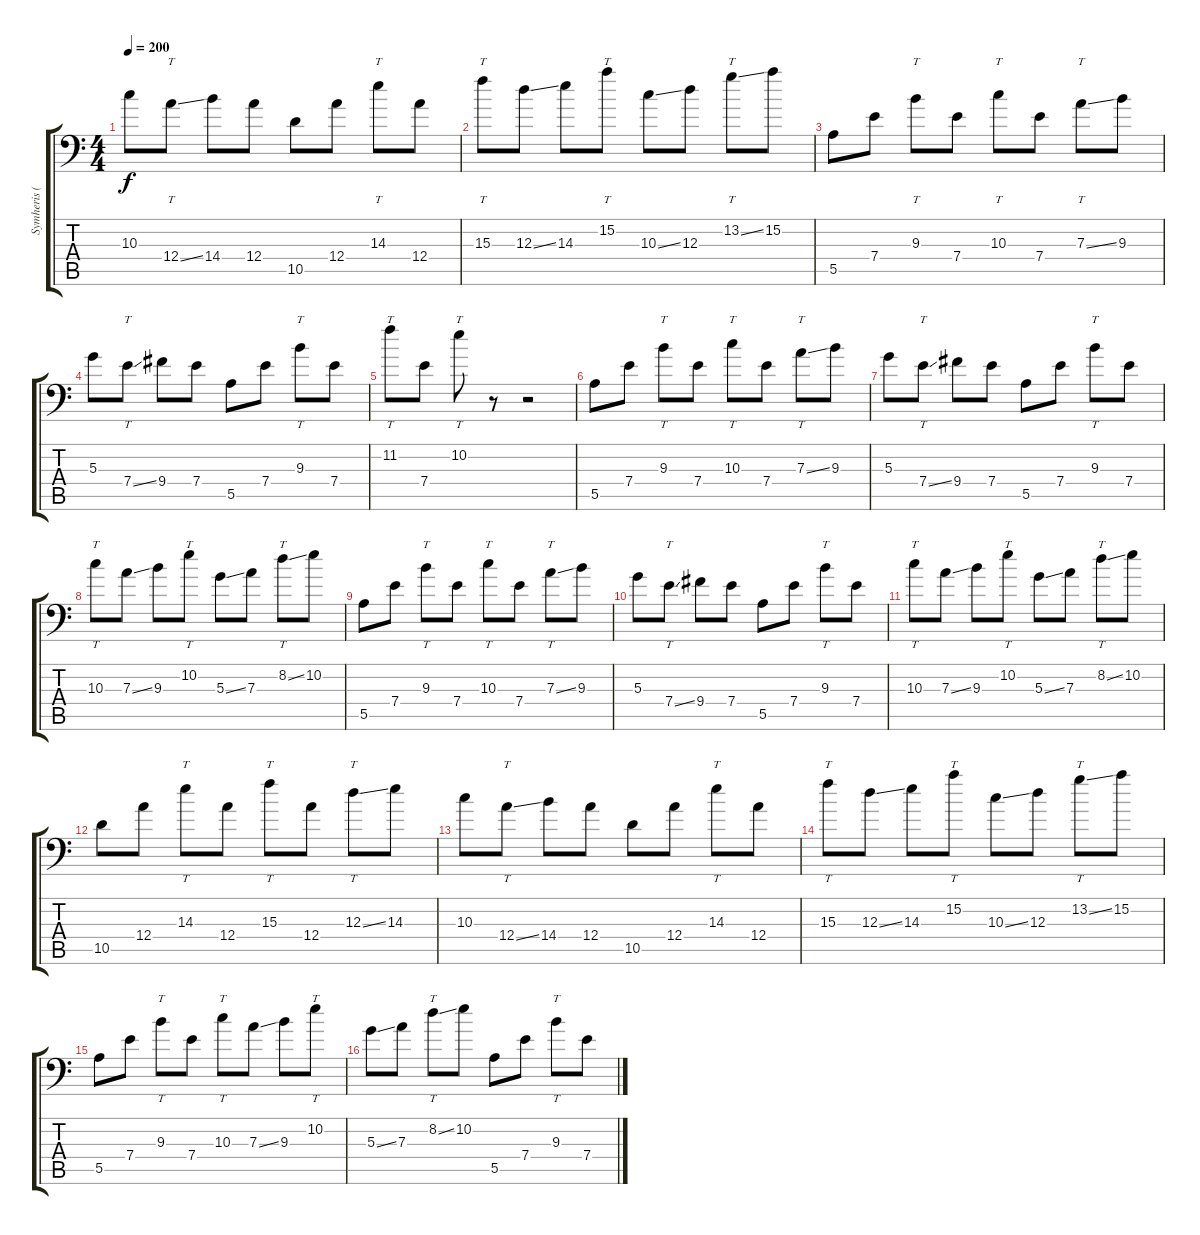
\track ("Symheris (Lead)" "Symheris (") {instrument distortionguitar}
\staff {score tabs}
\tuning (B3 Gb3 D3 A2 E2 A1) {hide}
\ts (4 4)
\tempo 200
\clef f4
\ks c
10.3.8{dy f} 12.4{ss}.8{tt} 14.4.8 12.4.8 10.5.8 12.4.8 14.3.8{tt} 12.4.8 |
15.3.8{tt} 12.3{ss}.8 14.3.8 15.2.8{tt} 10.3{ss}.8 12.3.8 13.2{ss}.8{tt} 15.2.8 |
5.5.8 7.4.8 9.3.8{tt} 7.4.8 10.3.8{tt} 7.4.8 7.3{ss}.8{tt} 9.3.8 |
5.3.8 7.4{ss}.8{tt} 9.4.8 7.4.8 5.5.8 7.4.8 9.3.8{tt} 7.4.8 |
11.2.8{tt} 7.4.8 10.2.8{tt} r.8 r.2 |
5.5.8 7.4.8 9.3.8{tt} 7.4.8 10.3.8{tt} 7.4.8 7.3{ss}.8{tt} 9.3.8 |
5.3.8 7.4{ss}.8{tt} 9.4.8 7.4.8 5.5.8 7.4.8 9.3.8{tt} 7.4.8 |
10.3.8{tt} 7.3{ss}.8 9.3.8 10.2.8{tt} 5.3{ss}.8 7.3.8 8.2{ss}.8{tt} 10.2.8 |
5.5.8 7.4.8 9.3.8{tt} 7.4.8 10.3.8{tt} 7.4.8 7.3{ss}.8{tt} 9.3.8 |
5.3.8 7.4{ss}.8{tt} 9.4.8 7.4.8 5.5.8 7.4.8 9.3.8{tt} 7.4.8 |
10.3.8{tt} 7.3{ss}.8 9.3.8 10.2.8{tt} 5.3{ss}.8 7.3.8 8.2{ss}.8{tt} 10.2.8 |
10.5.8 12.4.8 14.3.8{tt} 12.4.8 15.3.8{tt} 12.4.8 12.3{ss}.8{tt} 14.3.8 |
10.3.8 12.4{ss}.8{tt} 14.4.8 12.4.8 10.5.8 12.4.8 14.3.8{tt} 12.4.8 |
15.3.8{tt} 12.3{ss}.8 14.3.8 15.2.8{tt} 10.3{ss}.8 12.3.8 13.2{ss}.8{tt} 15.2.8 |
5.5.8 7.4.8 9.3.8{tt} 7.4.8 10.3.8{tt} 7.3{ss}.8 9.3.8 10.2.8{tt} |
5.3{ss}.8 7.3.8 8.2{ss}.8{tt} 10.2.8 5.5.8 7.4.8 9.3.8{tt} 7.4.8
